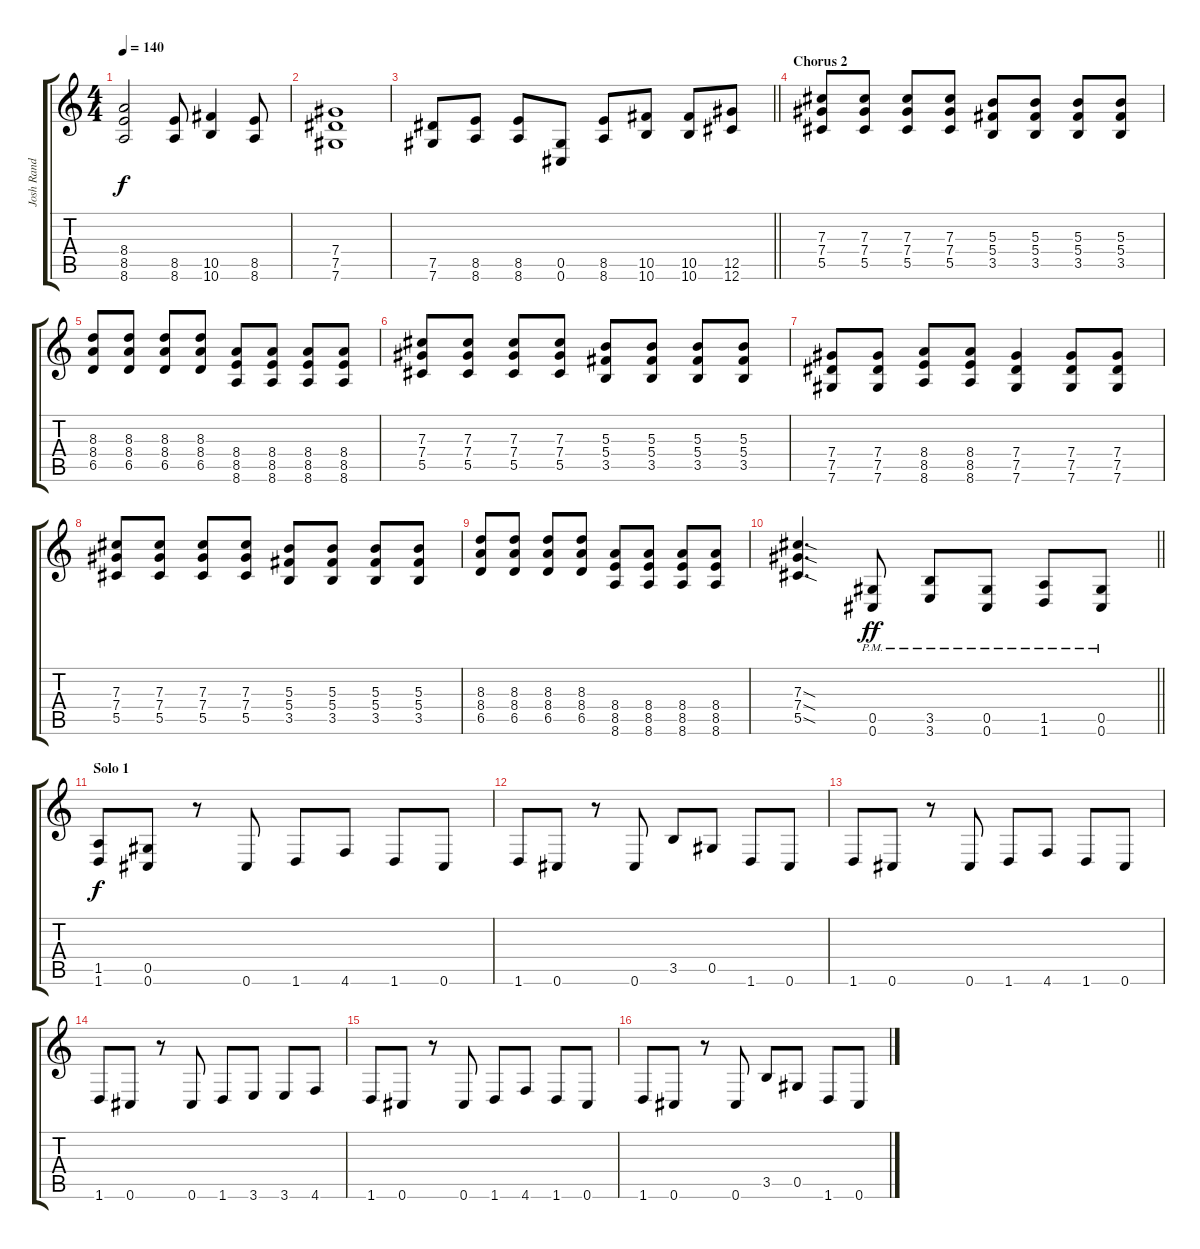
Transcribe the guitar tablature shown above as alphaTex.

\track ("Josh Rand" "Josh Rand") {instrument distortionguitar}
\staff {score tabs}
\tuning (Eb4 Bb3 Gb3 Db3 Ab2 Db2) {hide}
\ts (4 4)
\tempo 140
\clef g2
\ks c
(8.4{t} 8.5{t} 8.6{t}).2{dy f} (8.5 8.6).8 (10.5 10.6).4 (8.5 8.6).8 |
(7.4 7.5 7.6).1 |
\barLineRight lightlight
(7.5 7.6).8 (8.5 8.6).8 (8.5 8.6).8 (0.5 0.6).8 (8.5 8.6).8 (10.5 10.6).8 (10.5 10.6).8 (12.5 12.6).8 |
\section ("" "Chorus 2")
(7.3 7.4 5.5).8 (7.3 7.4 5.5).8 (7.3 7.4 5.5).8 (7.3 7.4 5.5).8 (5.3 5.4 3.5).8 (5.3 5.4 3.5).8 (5.3 5.4 3.5).8 (5.3 5.4 3.5).8 |
(8.3 8.4 6.5).8 (8.3 8.4 6.5).8 (8.3 8.4 6.5).8 (8.3 8.4 6.5).8 (8.4 8.5 8.6).8 (8.4 8.5 8.6).8 (8.4 8.5 8.6).8 (8.4 8.5 8.6).8 |
(7.3 7.4 5.5).8 (7.3 7.4 5.5).8 (7.3 7.4 5.5).8 (7.3 7.4 5.5).8 (5.3 5.4 3.5).8 (5.3 5.4 3.5).8 (5.3 5.4 3.5).8 (5.3 5.4 3.5).8 |
(7.4 7.5 7.6).8 (7.4 7.5 7.6).8 (8.4 8.5 8.6).8 (8.4 8.5 8.6).8 (7.4 7.5 7.6).4 (7.4 7.5 7.6).8 (7.4 7.5 7.6).8 |
(7.3 7.4 5.5).8 (7.3 7.4 5.5).8 (7.3 7.4 5.5).8 (7.3 7.4 5.5).8 (5.3 5.4 3.5).8 (5.3 5.4 3.5).8 (5.3 5.4 3.5).8 (5.3 5.4 3.5).8 |
(8.3 8.4 6.5).8 (8.3 8.4 6.5).8 (8.3 8.4 6.5).8 (8.3 8.4 6.5).8 (8.4 8.5 8.6).8 (8.4 8.5 8.6).8 (8.4 8.5 8.6).8 (8.4 8.5 8.6).8 |
\barLineRight lightlight
(7.3{sod} 7.4{sod} 5.5{sod}).4{d} (0.5{pm} 0.6{pm}).8{dy ff} (3.5{pm} 3.6{pm}).8 (0.5{pm} 0.6{pm}).8 (1.5{pm} 1.6{pm}).8 (0.5{pm} 0.6{pm}).8 |
\section ("" "Solo 1")
(1.5 1.6).8{dy f volume 13} (0.5 0.6).8 r.8 0.6.8 1.6.8 4.6.8 1.6.8 0.6.8 |
1.6.8 0.6.8 r.8 0.6.8 3.5.8 0.5.8 1.6.8 0.6.8 |
1.6.8 0.6.8 r.8 0.6.8 1.6.8 4.6.8 1.6.8 0.6.8 |
1.6.8 0.6.8 r.8 0.6.8 1.6.8 3.6.8 3.6.8 4.6.8 |
1.6.8 0.6.8 r.8 0.6.8 1.6.8 4.6.8 1.6.8 0.6.8 |
1.6.8 0.6.8 r.8 0.6.8 3.5.8 0.5.8 1.6.8 0.6.8
